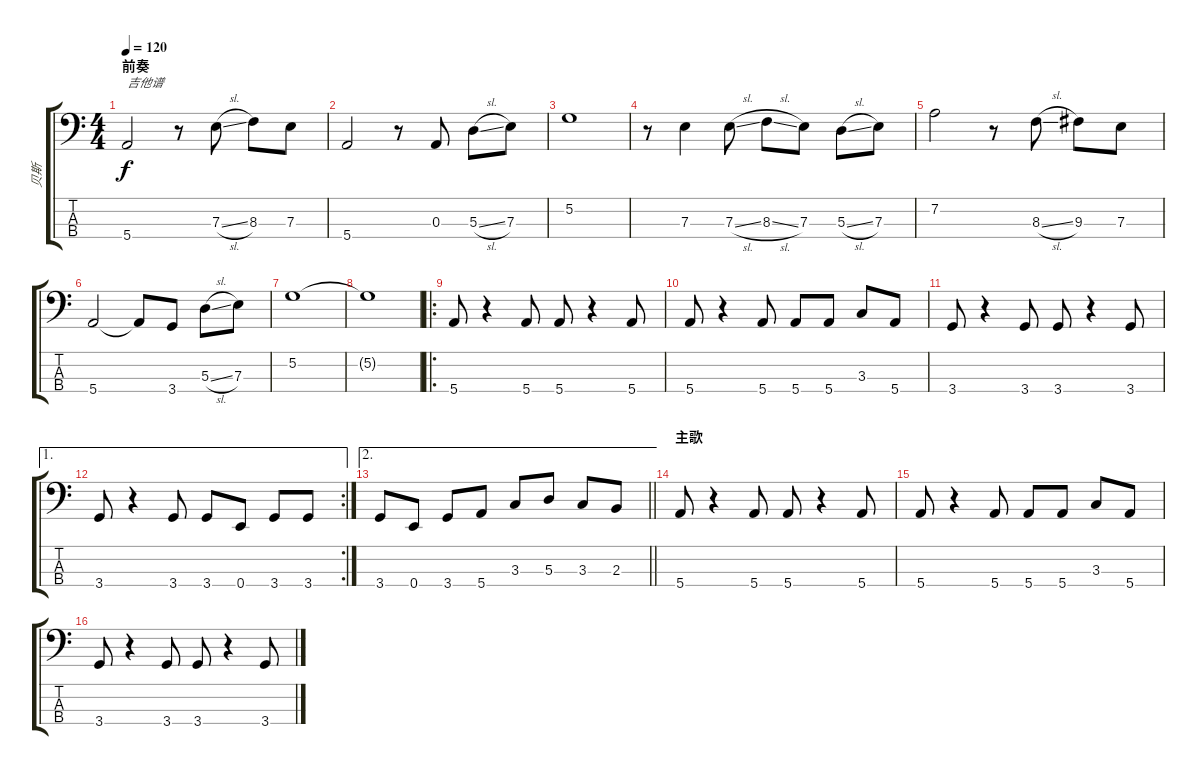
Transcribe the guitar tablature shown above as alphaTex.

\track ("贝斯" "贝斯") {instrument electricbassfinger}
\staff {score tabs}
\tuning (G2 D2 A1 E1) {hide}
\ts (4 4)
\section ("" "前奏")
\tempo 120
\clef f4
\ks c
5.4.2{txt "吉他谱" dy f instrument electricbassfinger} r.8 7.3{sl}.8 8.3.8 7.3.8 |
5.4.2 r.8 0.3.8 5.3{sl}.8 7.3.8 |
5.2.1 |
r.8 7.3.4 7.3{sl}.8 8.3{sl}.8 7.3.8 5.3{sl}.8 7.3.8 |
7.2.2 r.8 8.3{sl}.8 9.3.8 7.3.8 |
5.4.2 5.4{t}.8 3.4.8 5.3{sl}.8 7.3.8 |
5.2.1 |
5.2{t}.1 |
\ro
5.4.8 r.4 5.4.8 5.4.8 r.4 5.4.8 |
5.4.8 r.4 5.4.8 5.4.8 5.4.8 3.3.8 5.4.8 |
3.4.8 r.4 3.4.8 3.4.8 r.4 3.4.8 |
\ae 1
\rc 2
3.4.8 r.4 3.4.8 3.4.8 0.4.8 3.4.8 3.4.8 |
\ae 2
\barLineRight lightlight
3.4.8 0.4.8 3.4.8 5.4.8 3.3.8 5.3.8 3.3.8 2.3.8 |
\section ("" "主歌")
5.4.8 r.4 5.4.8 5.4.8 r.4 5.4.8 |
5.4.8 r.4 5.4.8 5.4.8 5.4.8 3.3.8 5.4.8 |
3.4.8 r.4 3.4.8 3.4.8 r.4 3.4.8
